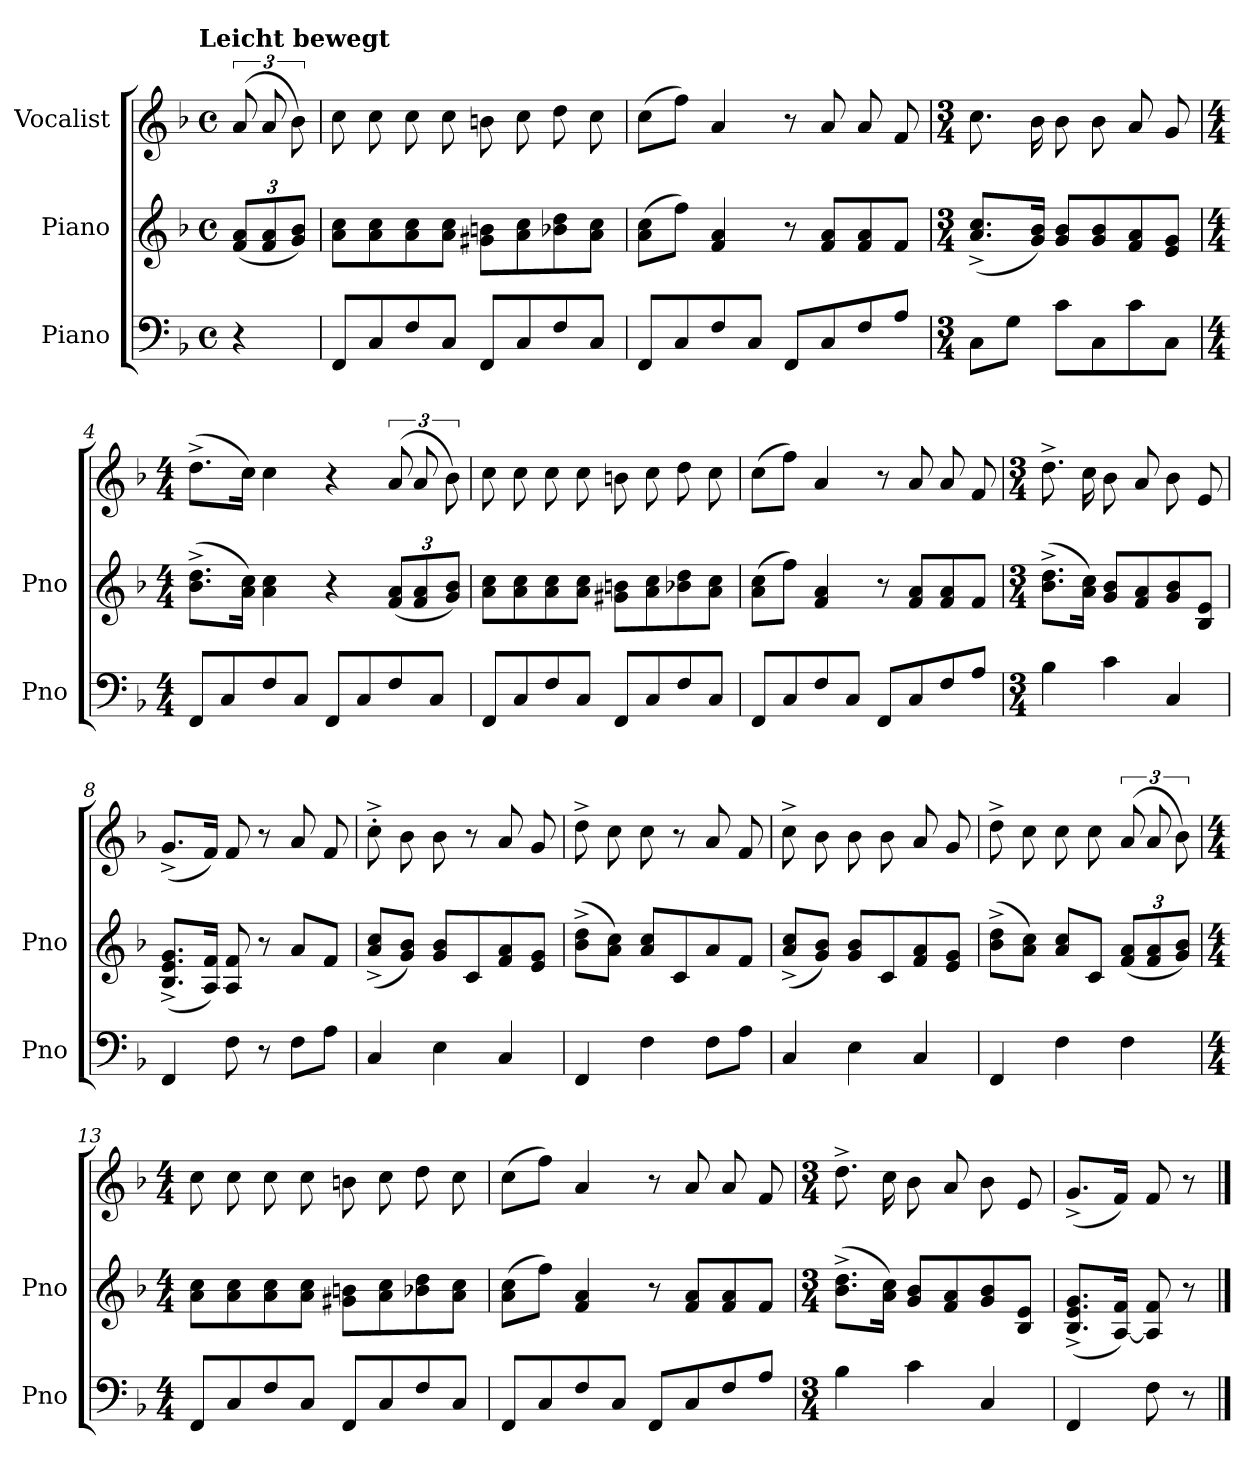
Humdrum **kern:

**kern	**kern	**kern
*part3	*part2	*part1
*staff3	*staff2	*staff1
*I"Piano	*I"Piano	*I"Vocalist
*I'Pno	*I'Pno	*
*clefF4	*clefG2	*clefG2
*k[b-]	*k[b-]	*k[b-]
*F:	*F:	*F:
!!LO:TX:omd:t=Leicht bewegt
*M4/4	*M4/4	*M4/4
*met(c)	*met(c)	*met(c)
*MM92	*MM92	*MM92
=	=	=
4r	(12f 12aL	(12a
.	12f 12a	12a
.	12g 12b-J)	12b-)
=1	=1	=1
8FFL	8a 8ccL	8cc
8C	8a 8cc	8cc
8F	8a 8cc	8cc
8CJ	8a 8ccJ	8cc
8FFL	8g#X 8bnL	8bn
8C	8a 8cc	8cc
8F	8b-X 8dd	8dd
8CJ	8a 8ccJ	8cc
=2	=2	=2
8FFL	(8a 8ccL	(8ccL
8C	8ffJ)	8ffJ)
8F	4f 4a	4a
8CJ	.	.
8FFL	8r	8r
8C	8f 8aL	8a
8F	8f 8a	8a
8AJ	8fJ	8f
=3	=3	=3
*M3/4	*M3/4	*M3/4
8CL	(8.a^ 8.cc^L	8.cc
8GJ	.	.
.	16g 16b-Jk)	16b-
8cL	8g 8b-L	8b-
8C	8g 8b-	8b-
8c	8f 8a	8a
8CJ	8e 8gJ	8g
=4	=4	=4
*M4/4	*M4/4	*M4/4
8FFL	(8.b-^ 8.dd^L	(8.dd^L
8C	.	.
.	16a 16ccJk)	16ccJk)
8F	4a 4cc	4cc
8CJ	.	.
8FFL	4r	4r
8C	.	.
8F	(12f 12aL	(12a
.	12f 12a	12a
8CJ	.	.
.	12g 12b-J)	12b-)
=5	=5	=5
8FFL	8a 8ccL	8cc
8C	8a 8cc	8cc
8F	8a 8cc	8cc
8CJ	8a 8ccJ	8cc
8FFL	8g#X 8bnL	8bn
8C	8a 8cc	8cc
8F	8b-X 8dd	8dd
8CJ	8a 8ccJ	8cc
=6	=6	=6
8FFL	(8a 8ccL	(8ccL
8C	8ffJ)	8ffJ)
8F	4f 4a	4a
8CJ	.	.
8FFL	8r	8r
8C	8f 8aL	8a
8F	8f 8a	8a
8AJ	8fJ	8f
=7	=7	=7
*M3/4	*M3/4	*M3/4
4B-	(8.b-^ 8.dd^L	8.dd^
.	16a 16ccJk)	16cc
4c	8g 8b-L	8b-
.	8f 8a	8a
4C	8g 8b-	8b-
.	8B- 8eJ	8e
=8	=8	=8
4FF	(8.B-^ 8.e^ 8.g^L	(8.g^L
.	16A 16fJk)	16fJk)
8F	8A 8f	8f
8r	8r	8r
8FL	8aL	8a
8AJ	8fJ	8f
=9	=9	=9
4C	(8a^ 8cc^L	8cc'^
.	8g 8b-J)	8b-
4E	8g 8b-L	8b-
.	8c	8r
4C	8f 8a	8a
.	8e 8gJ	8g
=10	=10	=10
4FF	(8b-^ 8dd^L	8dd^
.	8a 8ccJ)	8cc
4F	8a 8ccL	8cc
.	8c	8r
8FL	8a	8a
8AJ	8fJ	8f
=11	=11	=11
4C	(8a^ 8cc^L	8cc^
.	8g 8b-J)	8b-
4E	8g 8b-L	8b-
.	8c	8b-
4C	8f 8a	8a
.	8e 8gJ	8g
=12	=12	=12
4FF	(8b-^ 8dd^L	8dd^
.	8a 8ccJ)	8cc
4F	8a 8ccL	8cc
.	8cJ	8cc
4F	(12f 12aL	(12a
.	12f 12a	12a
.	12g 12b-J)	12b-)
=13	=13	=13
*M4/4	*M4/4	*M4/4
8FFL	8a 8ccL	8cc
8C	8a 8cc	8cc
8F	8a 8cc	8cc
8CJ	8a 8ccJ	8cc
8FFL	8g#X 8bnL	8bn
8C	8a 8cc	8cc
8F	8b-X 8dd	8dd
8CJ	8a 8ccJ	8cc
=14	=14	=14
8FFL	(8a 8ccL	(8ccL
8C	8ffJ)	8ffJ)
8F	4f 4a	4a
8CJ	.	.
8FFL	8r	8r
8C	8f 8aL	8a
8F	8f 8a	8a
8AJ	8fJ	8f
=15	=15	=15
*M3/4	*M3/4	*M3/4
4B-	(8.b-^ 8.dd^L	8.dd^
.	16a 16ccJk)	16cc
4c	8g 8b-L	8b-
.	8f 8a	8a
4C	8g 8b-	8b-
.	8B- 8eJ	8e
=16	=16	=16
4FF	(8.B-^ 8.e^ 8.g^L	(8.g^L
.	[16A 16fJk)	16fJk)
8F	8A] 8f	8f
8r	8r	8r
==	==	==
*-	*-	*-
